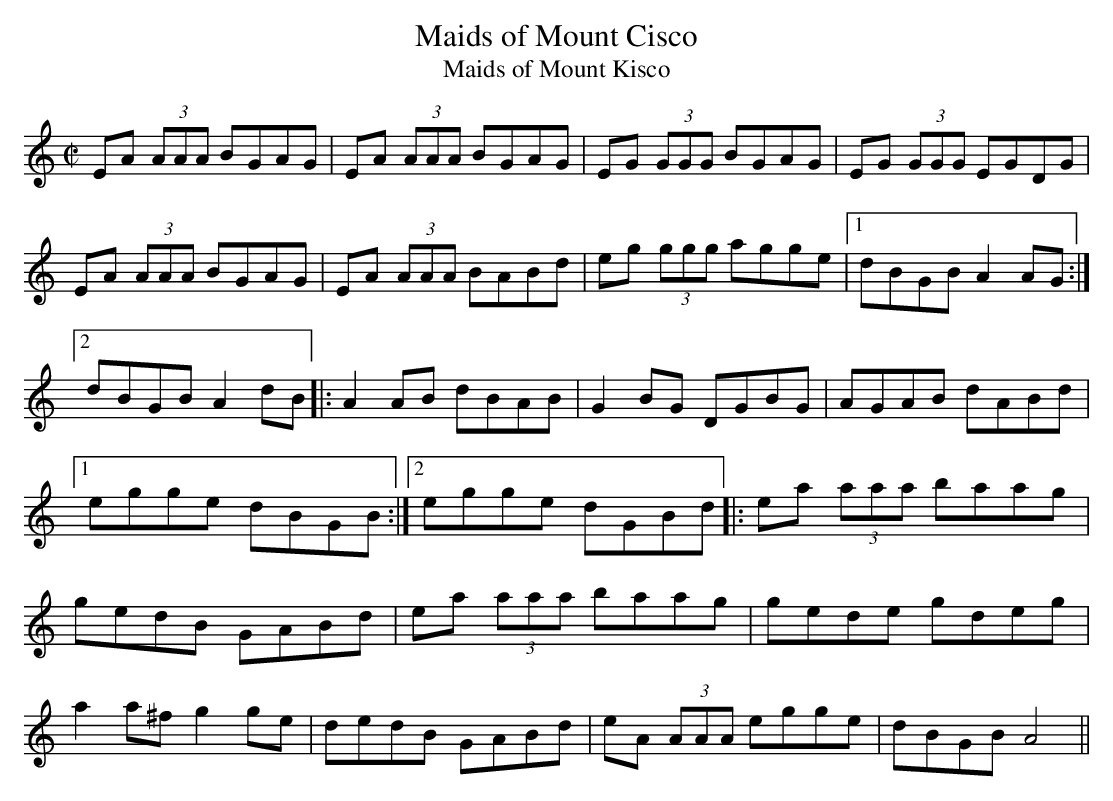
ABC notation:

X:1
T:Maids of Mount Cisco
T:Maids of Mount Kisco
M:C|
K:Amin
EA (3AAA BGAG|EA (3AAA BGAG|EG (3GGG BGAG|EG (3GGG EGDG|\
EA (3AAA BGAG|EA (3AAA BABd|eg (3ggg agge|1 dBGB A2AG:|2 dBGB A2dB|:\
A2AB dBAB|G2BG DGBG|AGAB dABd|1 egge dBGB:|2 egge dGBd|:\
ea (3aaa baag|gedB GABd|ea (3aaa baag|gede gdeg|\
a2a^f g2ge|dedB GABd|eA (3AAA egge|dBGB A4||
